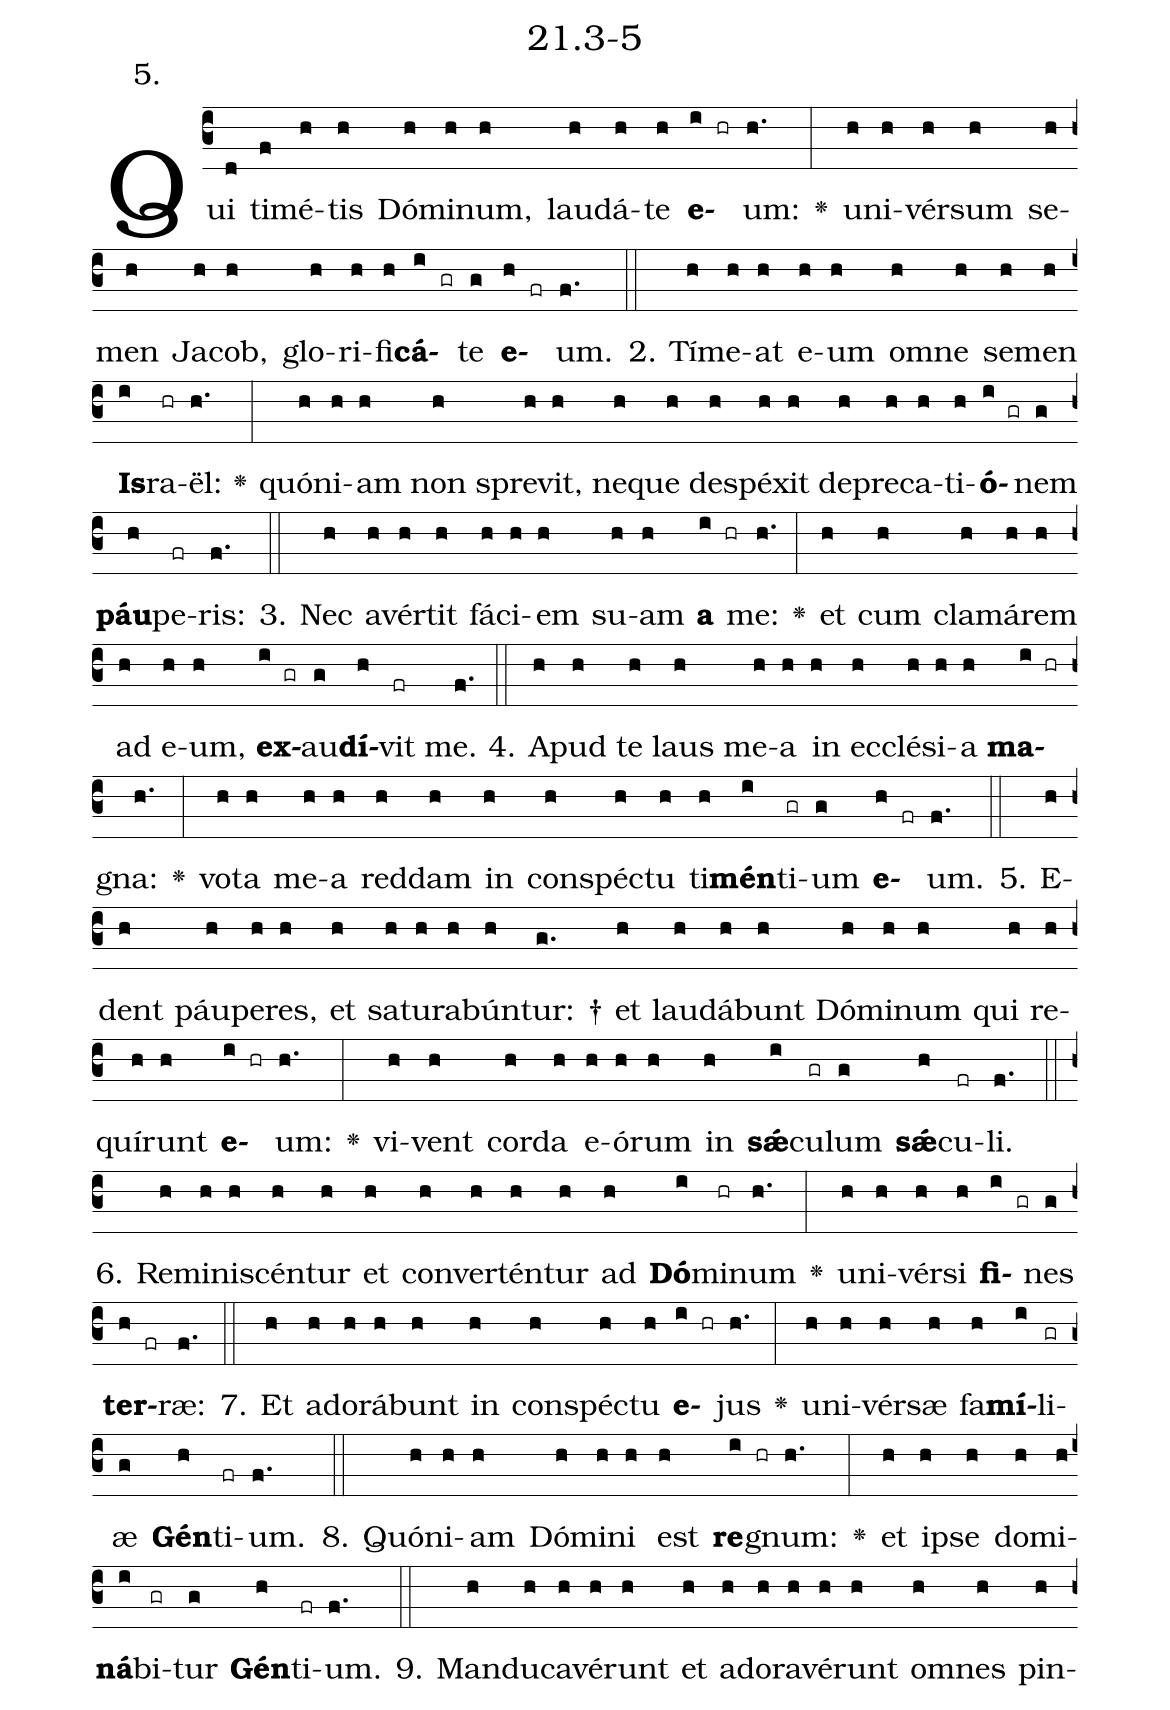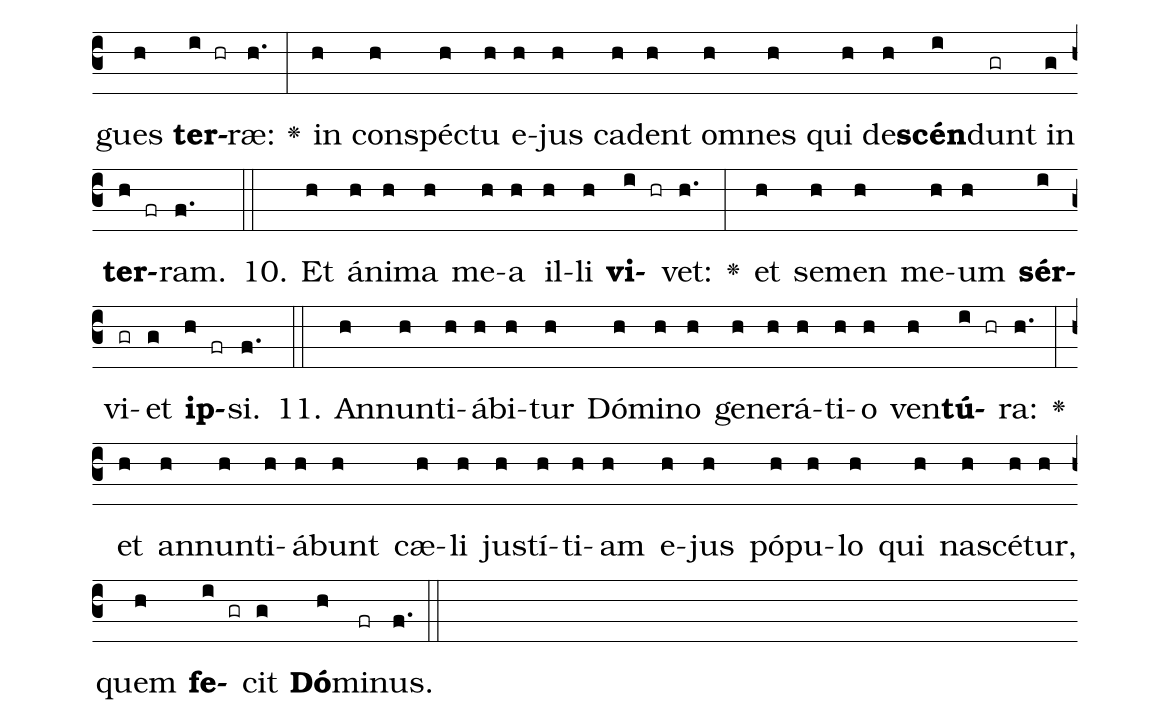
name: 21.3-5;
annotation: 5.;
%%
(c3)Qui(d) ti(f)mé(h)tis(h) Dó(h)mi(h)num,(h) lau(h)dá(h)te(h) <b>e</b>(i hr)um:(h.) <v>\greheightstar</v>(:) u(h)ni(h)vér(h)sum(h) se(h)men(h) Ja(h)cob,(h) glo(h)ri(h)fi(h)<b>cá</b>(i gr)te(g) <b>e</b>(h fr)um.(f.) (::)
2. Tí(h)me(h)at(h) e(h)um(h) om(h)ne(h) se(h)men(h) <b>Is</b>(i)ra(hr)ël:(h.) <v>\greheightstar</v>(:) quón(h)i(h)am(h) non(h) spre(h)vit,(h) ne(h)que(h) de(h)spé(h)xit(h) de(h)pre(h)ca(h)ti(h)<b>ó</b>(i gr)nem(g) <b>páu</b>(h)pe(fr)ris:(f.) (::)
3. Nec(h) a(h)vér(h)tit(h) fá(h)ci(h)em(h) su(h)am(h) <b>a</b>(i hr) me:(h.) <v>\greheightstar</v>(:) et(h) cum(h) cla(h)má(h)rem(h) ad(h) e(h)um,(h) <b>ex</b>(i gr)au(g)<b>dí</b>(h)vit(fr) me.(f.) (::)
4. A(h)pud(h) te(h) laus(h) me(h)a(h) in(h) ec(h)clé(h)si(h)a(h) <b>ma</b>(i hr)gna:(h.) <v>\greheightstar</v>(:) vo(h)ta(h) me(h)a(h) red(h)dam(h) in(h) con(h)spéc(h)tu(h) ti(h)<b>mén</b>(i)ti(gr)um(g) <b>e</b>(h fr)um.(f.) (::)
5. E(h)dent(h) páu(h)pe(h)res,(h) et(h) sa(h)tu(h)ra(h)bún(h)tur: †(g.) et(h) lau(h)dá(h)bunt(h) Dó(h)mi(h)num(h) qui(h) re(h)quí(h)runt(h) <b>e</b>(i hr)um:(h.) <v>\greheightstar</v>(:) vi(h)vent(h) cor(h)da(h) e(h)ó(h)rum(h) in(h) <b>sǽ</b>(i)cu(gr)lum(g) <b>sǽ</b>(h)cu(fr)li.(f.) (::)
6. Re(h)mi(h)ni(h)scén(h)tur(h) et(h) con(h)ver(h)tén(h)tur(h) ad(h) <b>Dó</b>(i)mi(hr)num(h.) <v>\greheightstar</v>(:) u(h)ni(h)vér(h)si(h) <b>fi</b>(i gr)nes(g) <b>ter</b>(h fr)ræ:(f.) (::)
7. Et(h) ad(h)o(h)rá(h)bunt(h) in(h) con(h)spéc(h)tu(h) <b>e</b>(i hr)jus(h.) <v>\greheightstar</v>(:) u(h)ni(h)vér(h)sæ(h) fa(h)<b>mí</b>(i)li(gr)æ(g) <b>Gén</b>(h)ti(fr)um.(f.) (::)
8. Quón(h)i(h)am(h) Dó(h)mi(h)ni(h) est(h) <b>re</b>(i hr)gnum:(h.) <v>\greheightstar</v>(:) et(h) ip(h)se(h) do(h)mi(h)<b>ná</b>(i)bi(gr)tur(g) <b>Gén</b>(h)ti(fr)um.(f.) (::)
9. Man(h)du(h)ca(h)vé(h)runt(h) et(h) ad(h)o(h)ra(h)vé(h)runt(h) om(h)nes(h) pin(h)gues(h) <b>ter</b>(i hr)ræ:(h.) <v>\greheightstar</v>(:) in(h) con(h)spéc(h)tu(h) e(h)jus(h) ca(h)dent(h) om(h)nes(h) qui(h) de(h)<b>scén</b>(i)dunt(gr) in(g) <b>ter</b>(h fr)ram.(f.) (::)
10. Et(h) á(h)ni(h)ma(h) me(h)a(h) il(h)li(h) <b>vi</b>(i hr)vet:(h.) <v>\greheightstar</v>(:) et(h) se(h)men(h) me(h)um(h) <b>sér</b>(i)vi(gr)et(g) <b>ip</b>(h fr)si.(f.) (::)
11. An(h)nun(h)ti(h)á(h)bi(h)tur(h) Dó(h)mi(h)no(h) ge(h)ne(h)rá(h)ti(h)o(h) ven(h)<b>tú</b>(i hr)ra:(h.) <v>\greheightstar</v>(:) et(h) an(h)nun(h)ti(h)á(h)bunt(h) cæ(h)li(h) jus(h)tí(h)ti(h)am(h) e(h)jus(h) pó(h)pu(h)lo(h) qui(h) na(h)scé(h)tur,(h) quem(h) <b>fe</b>(i gr)cit(g) <b>Dó</b>(h)mi(fr)nus.(f.) (::)
